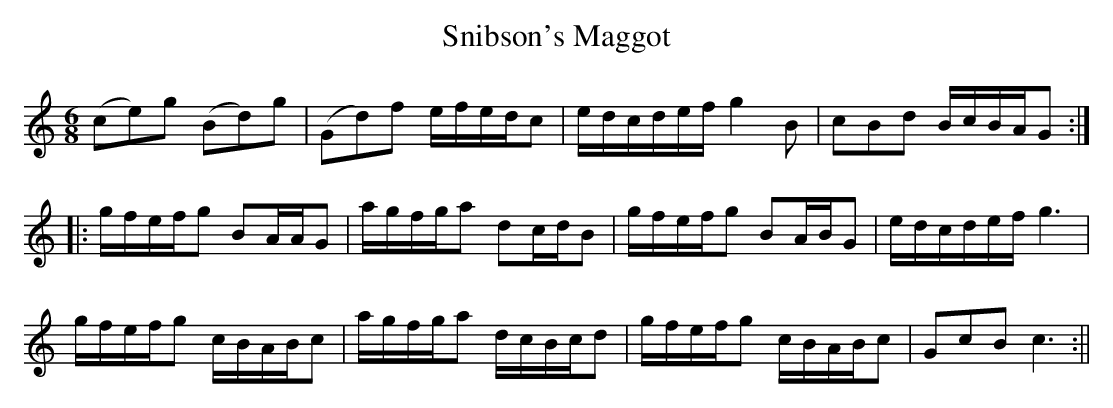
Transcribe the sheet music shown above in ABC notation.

X:1
T:Snibson's Maggot
M:6/8
L:1/8
K:C
(ce)g (Bd)g|(Gd)f e/f/e/d/c|e/d/c/d/e/f/ g2B|cBd B/c/B/A/G:|
|:g/f/e/f/g BA/A/G|a/g/f/g/a dc/d/B|g/f/e/f/g BA/B/G|e/d/c/d/e/f/ g3|
g/f/e/f/g c/B/A/B/c|a/g/f/g/a d/c/B/c/d|g/f/e/f/g c/B/A/B/c|GcB c3:||
